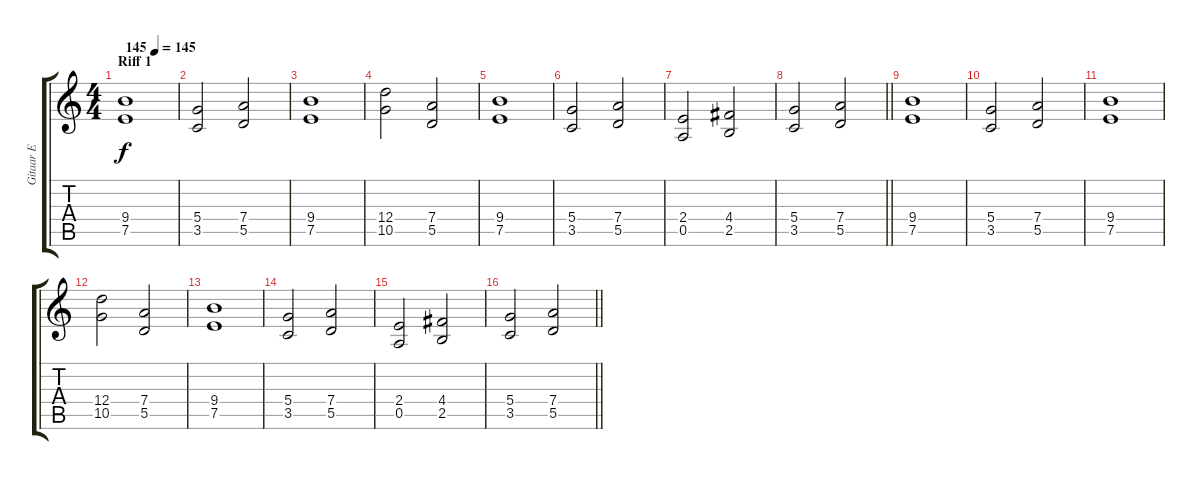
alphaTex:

\track ("Gitaar E" "Gitaar E") {instrument distortionguitar}
\staff {score tabs}
\tuning (E4 B3 G3 D3 A2 E2) {hide}
\ts (4 4)
\section ("" "Riff 1")
\tempo (145 "145")
\clef g2
\ks c
(9.4 7.5).1{dy f instrument distortionguitar} |
(5.4 3.5).2 (7.4 5.5).2 |
(9.4 7.5).1 |
(12.4 10.5).2 (7.4 5.5).2 |
(9.4 7.5).1 |
(5.4 3.5).2 (7.4 5.5).2 |
(2.4 0.5).2 (4.4 2.5).2 |
\barLineRight lightlight
(5.4 3.5).2 (7.4 5.5).2 |
(9.4 7.5).1 |
(5.4 3.5).2 (7.4 5.5).2 |
(9.4 7.5).1 |
(12.4 10.5).2 (7.4 5.5).2 |
(9.4 7.5).1 |
(5.4 3.5).2 (7.4 5.5).2 |
(2.4 0.5).2 (4.4 2.5).2 |
\barLineRight lightlight
(5.4 3.5).2 (7.4 5.5).2
